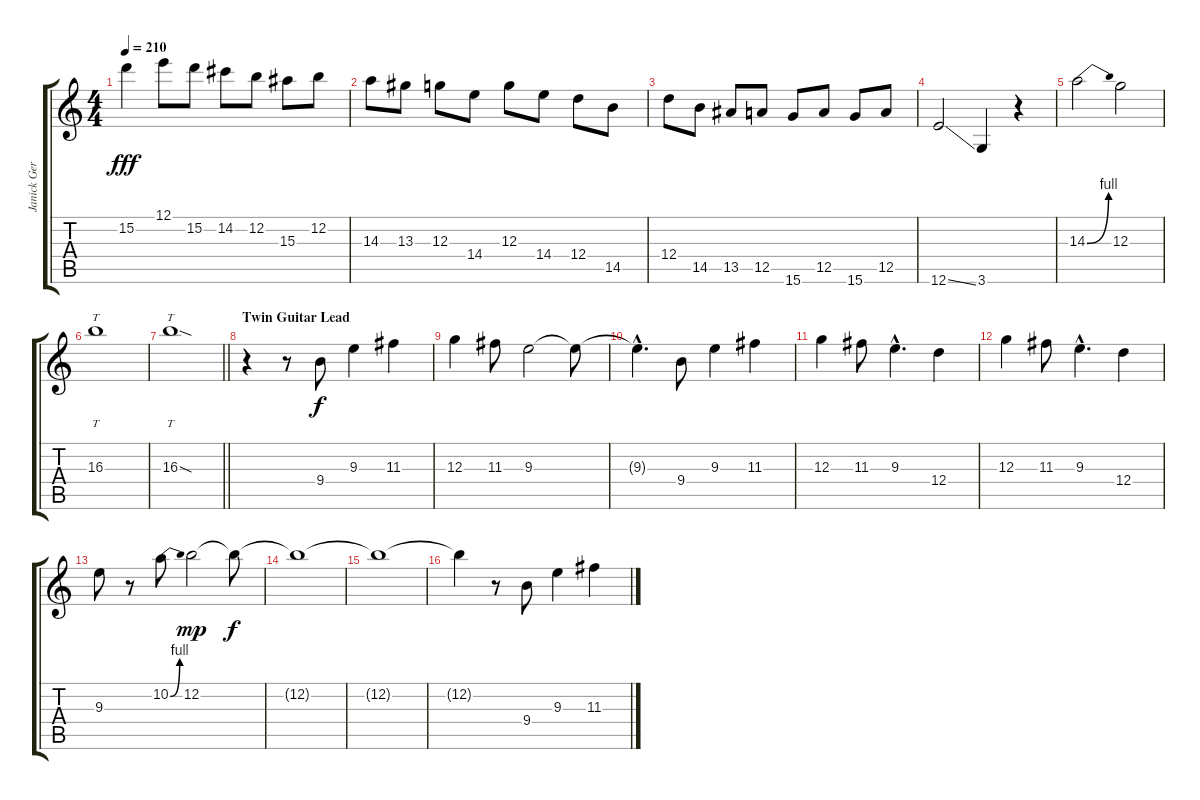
\track ("Janick Gers" "Janick Ger") {instrument distortionguitar}
\staff {score tabs}
\tuning (E4 B3 G3 D3 A2 E2) {hide}
\ts (4 4)
\tempo 210
\clef g2
\ks c
15.2{t}.4{dy fff} 12.1.8 15.2.8 14.2.8 12.2.8 15.3.8 12.2.8 |
14.3.8 13.3.8 12.3.8 14.4.8 12.3.8 14.4.8 12.4.8 14.5.8 |
12.4.8 14.5.8 13.5.8 12.5.8 15.6.8 12.5.8 15.6.8 12.5.8 |
12.6{ss}.2 3.6.4 r.4 |
14.3{be (bend 0 0 60 4)}.2 12.3.2 |
16.3.1{tt} |
\barLineRight lightlight
16.3{sod}.1{tt} |
\section ("" "Twin Guitar Lead")
r.4 r.8 9.4.8{dy f} 9.3.4 11.3.4 |
12.3.4 11.3.8 9.3.2 9.3{t}.8 |
9.3{hac t}.4{d} 9.4.8 9.3.4 11.3.4 |
12.3.4 11.3.8 9.3{hac}.4{d} 12.4.4 |
12.3.4 11.3.8 9.3{hac}.4{d} 12.4.4 |
9.3.8 r.8 10.2{be (bend 0 0 60 4)}.8 12.2.2{dy mp} 12.2{t}.8{dy f} |
12.2{t}.1 |
12.2{t}.1 |
12.2{t}.4 r.8 9.4.8 9.3.4 11.3.4
